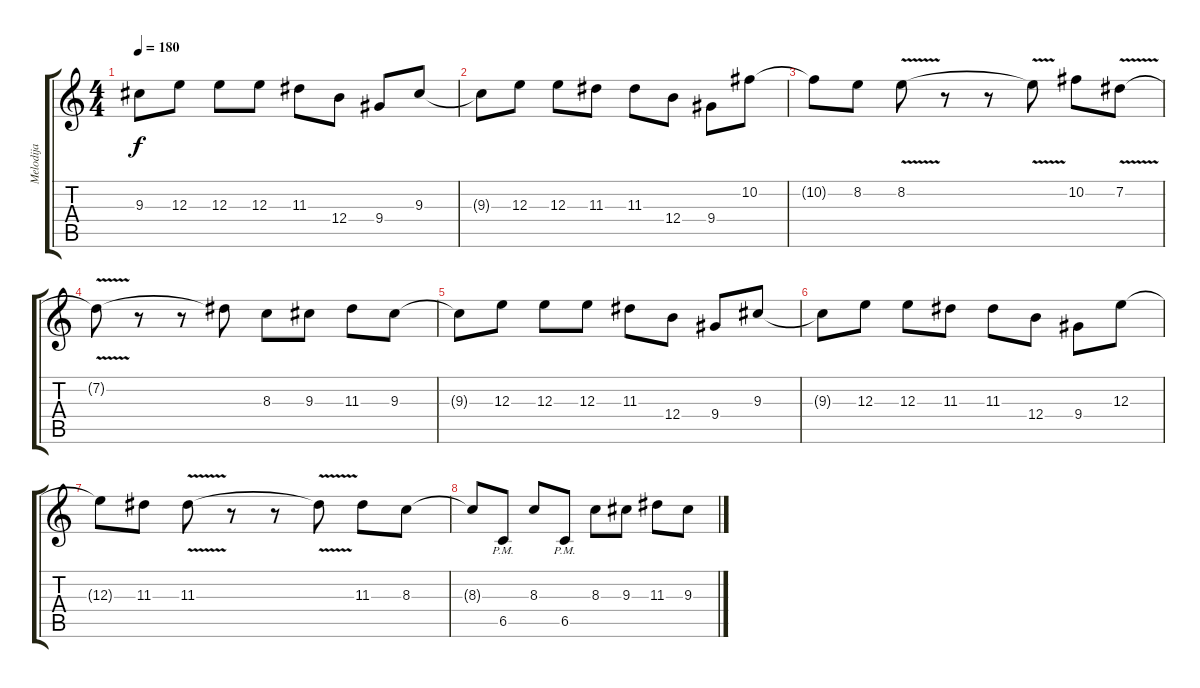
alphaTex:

\track ("Melodija" "Melodija") {instrument distortionguitar}
\staff {score tabs}
\tuning (Db4 Ab3 E3 B2 Gb2 Db2) {hide}
\ts (4 4)
\tempo 180
\clef g2
\ks c
9.3{t}.8{dy f} 12.3.8 12.3.8 12.3.8 11.3.8 12.4.8 9.4.8 9.3.8 |
9.3{t}.8 12.3.8 12.3.8 11.3.8 11.3.8 12.4.8 9.4.8 10.2.8 |
10.2{t}.8 8.2.8 8.2{v}.8 r.8 r.8 8.2{t}.8 10.2.8 7.2{v}.8 |
7.2{t}.8 r.8 r.8 7.2{t}.8 8.3.8 9.3.8 11.3.8 9.3.8 |
9.3{t}.8 12.3.8 12.3.8 12.3.8 11.3.8 12.4.8 9.4.8 9.3.8 |
9.3{t}.8 12.3.8 12.3.8 11.3.8 11.3.8 12.4.8 9.4.8 12.3.8 |
12.3{t}.8 11.3.8 11.3{v}.8 r.8 r.8 11.3{t}.8 11.3.8 8.3.8 |
8.3{t}.8 6.5{pm}.8 8.3.8 6.5{pm}.8 8.3.8 9.3.8 11.3.8 9.3.8
